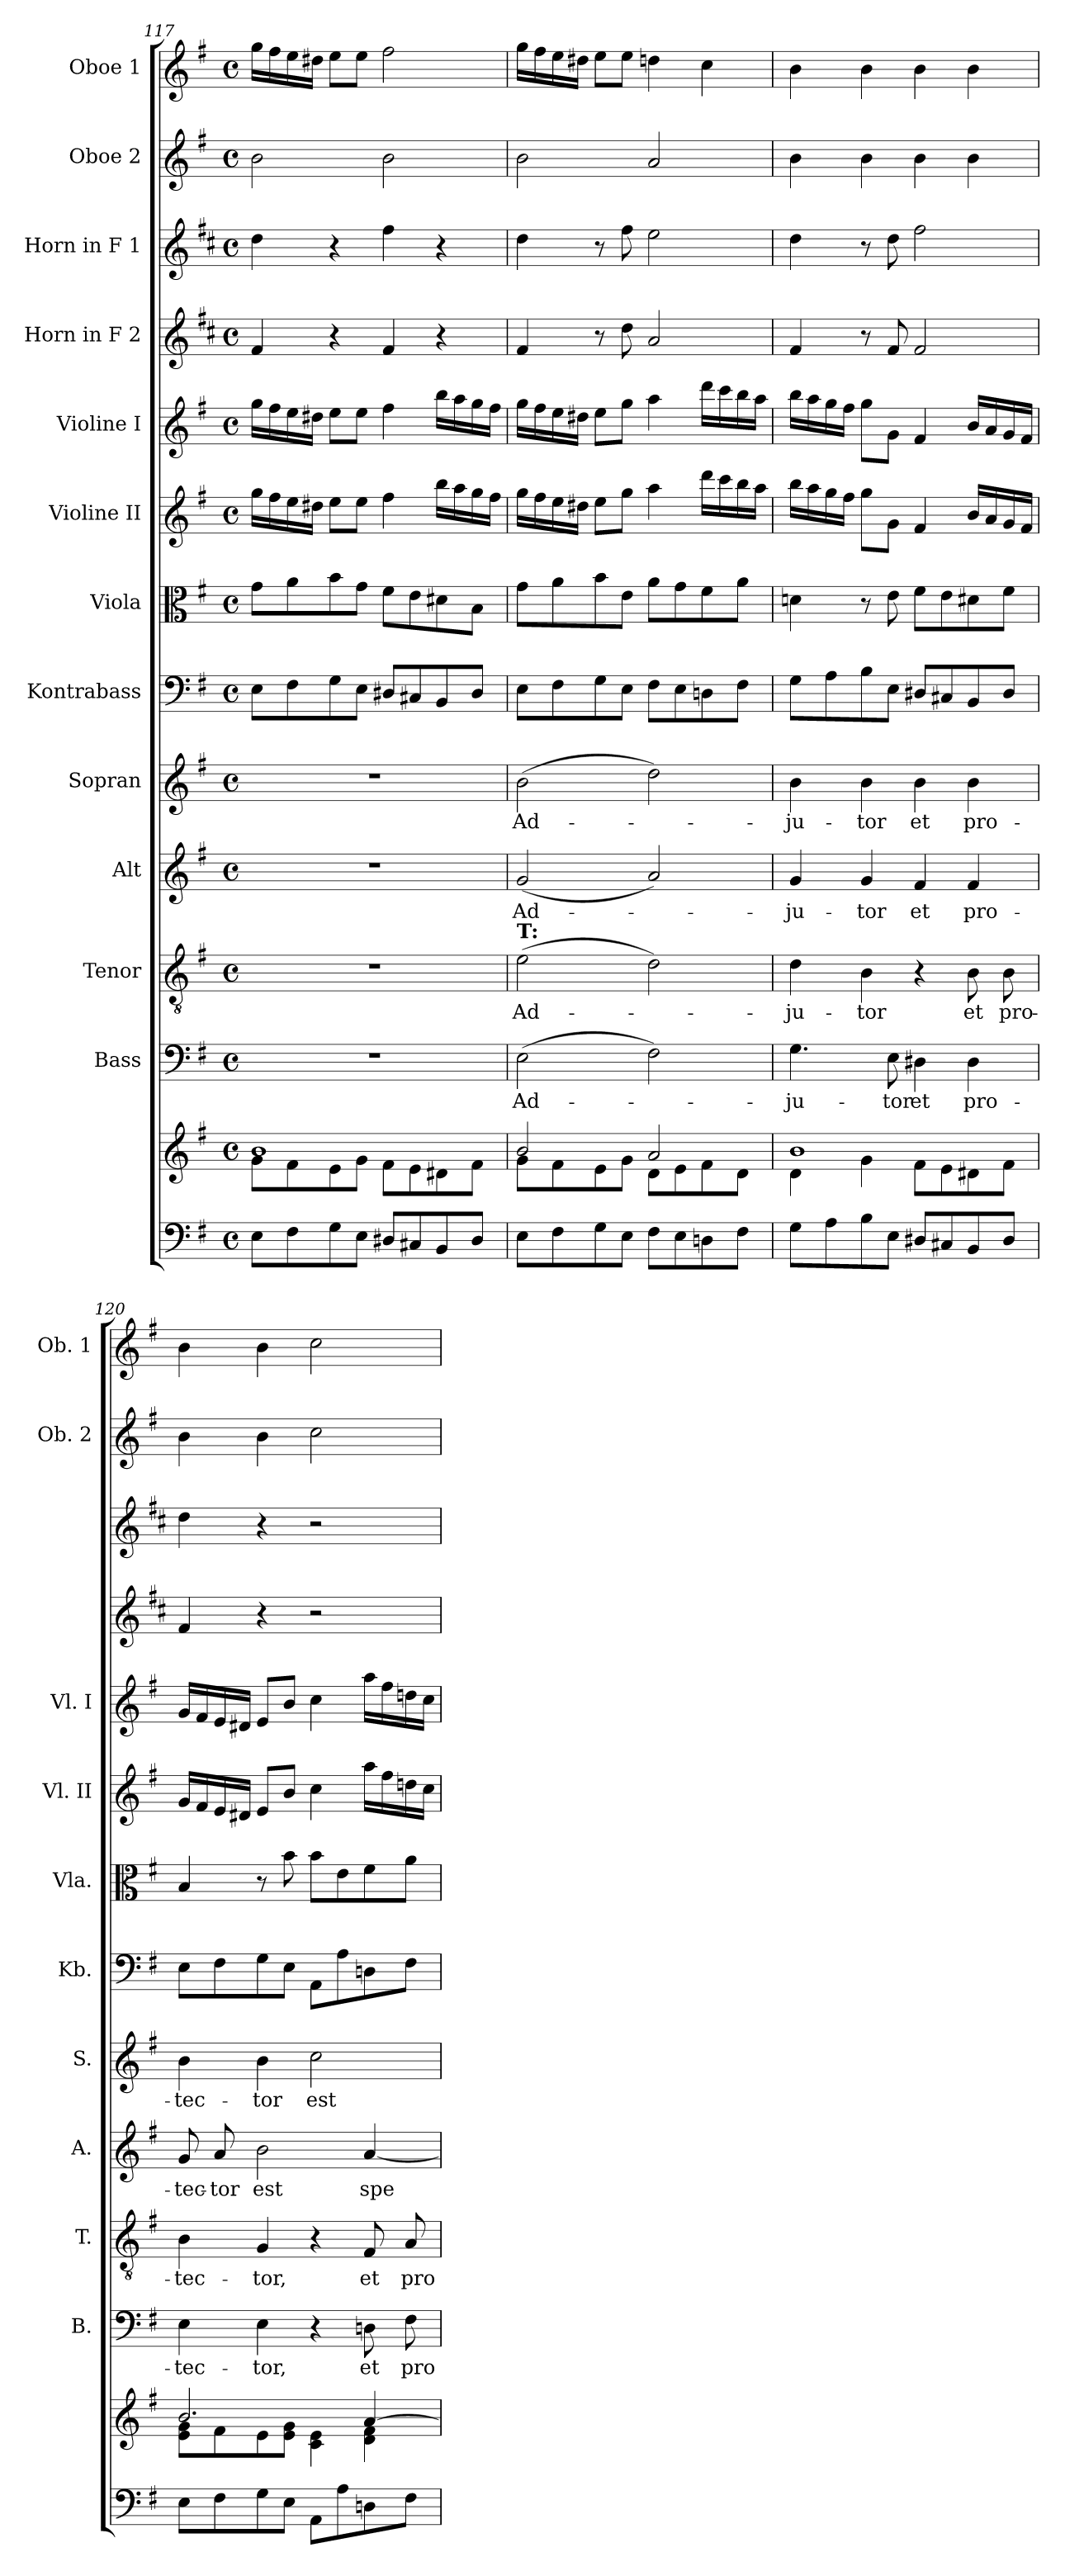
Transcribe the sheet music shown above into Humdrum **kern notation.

**kern	**kern	**kern	**text	**kern	**text	**kern	**text	**kern	**text	**kern	**kern	**kern	**kern	**kern	**kern	**kern	**kern
*part13	*part13	*part12	*part12	*part11	*part11	*part10	*part10	*part9	*part9	*part8	*part7	*part6	*part5	*part4	*part3	*part2	*part1
*staff14	*staff13	*staff12	*staff12	*staff11	*staff11	*staff10	*staff10	*staff9	*staff9	*staff8	*staff7	*staff6	*staff5	*staff4	*staff3	*staff2	*staff1
*	*	*I"Bass	*	*I"Tenor	*	*I"Alt	*	*I"Sopran	*	*I"Kontrabass	*I"Viola	*I"Violine II	*I"Violine I	*I"Horn in F 2	*I"Horn in F 1	*I"Oboe 2	*I"Oboe 1
*	*	*I'B.	*	*I'T.	*	*I'A.	*	*I'S.	*	*I'Kb.	*I'Vla.	*I'Vl. II	*I'Vl. I	*	*	*I'Ob. 2	*I'Ob. 1
!!LO:PB:g=z
*clefF4	*clefG2	*clefF4	*	*clefGv2	*	*clefG2	*	*clefG2	*	*clefF4	*clefC3	*clefG2	*clefG2	*clefG2	*clefG2	*clefG2	*clefG2
*	*	*	*	*	*	*	*	*	*	*ITrd7c12	*	*	*	*ITrd4c7	*ITrd4c7	*	*
*k[f#]	*k[f#]	*k[f#]	*	*k[f#]	*	*k[f#]	*	*k[f#]	*	*k[f#]	*k[f#]	*k[f#]	*k[f#]	*k[f#]	*k[f#]	*k[f#]	*k[f#]
*G:	*G:	*G:	*	*G:	*	*G:	*	*G:	*	*G:	*G:	*G:	*G:	*G:	*G:	*G:	*G:
*M4/4	*M4/4	*M4/4	*	*M4/4	*	*M4/4	*	*M4/4	*	*M4/4	*M4/4	*M4/4	*M4/4	*M4/4	*M4/4	*M4/4	*M4/4
*met(c)	*met(c)	*met(c)	*	*met(c)	*	*met(c)	*	*met(c)	*	*met(c)	*met(c)	*met(c)	*met(c)	*met(c)	*met(c)	*met(c)	*met(c)
=117	=117	=117	=117	=117	=117	=117	=117	=117	=117	=117	=117	=117	=117	=117	=117	=117	=117
*	*^	*	*	*	*	*	*	*	*	*	*	*	*	*	*	*	*
8E\L	1b	8g\L	1r	.	1r	.	1r	.	1r	.	8EE\L	8g\L	16gg\LL	16gg\LL	4B/	4g\	2b\	16gg\LL
.	.	.	.	.	.	.	.	.	.	.	.	.	16ff#\	16ff#\	.	.	.	16ff#\
8F#\	.	8f#\	.	.	.	.	.	.	.	.	8FF#\	8a\	16ee\	16ee\	.	.	.	16ee\
.	.	.	.	.	.	.	.	.	.	.	.	.	16dd#X\JJ	16dd#X\JJ	.	.	.	16dd#X\JJ
8G\	.	8e\	.	.	.	.	.	.	.	.	8GG\	8b\	8ee\L	8ee\L	4r	4r	.	8ee\L
8E\J	.	8g\J	.	.	.	.	.	.	.	.	8EE\J	8g\J	8ee\J	8ee\J	.	.	.	8ee\J
8D#X/L	.	8f#\L	.	.	.	.	.	.	.	.	8DD#X/L	8f#\L	4ff#\	4ff#\	4B/	4b\	2b\	2ff#\
8C#X/	.	8e\	.	.	.	.	.	.	.	.	8CC#X/	8e\	.	.	.	.	.	.
8BB/	.	8d#X\	.	.	.	.	.	.	.	.	8BBB/	8d#X\	16bb\LL	16bb\LL	4r	4r	.	.
.	.	.	.	.	.	.	.	.	.	.	.	.	16aa\	16aa\	.	.	.	.
8D#/J	.	8f#\J	.	.	.	.	.	.	.	.	8DD#/J	8B\J	16gg\	16gg\	.	.	.	.
.	.	.	.	.	.	.	.	.	.	.	.	.	16ff#\JJ	16ff#\JJ	.	.	.	.
=118	=118	=118	=118	=118	=118	=118	=118	=118	=118	=118	=118	=118	=118	=118	=118	=118	=118	=118
!	!	!	!	!	!LO:TX:a:B:t=T&colon;	!	!	!	!	!	!	!	!	!	!	!	!	!
!	!	!	!	!LO:LY:b	!	!LO:LY:b	!	!LO:LY:b	!	!LO:LY:b	!	!	!	!	!	!	!	!
8E\L	2b/	8g\L	(>2E\	Ad-	(>2e\	Ad-	(<2g/	Ad-	(>2b\	Ad-	8EE\L	8g\L	16gg\LL	16gg\LL	4B/	4g\	2b\	16gg\LL
.	.	.	.	.	.	.	.	.	.	.	.	.	16ff#\	16ff#\	.	.	.	16ff#\
8F#\	.	8f#\	.	.	.	.	.	.	.	.	8FF#\	8a\	16ee\	16ee\	.	.	.	16ee\
.	.	.	.	.	.	.	.	.	.	.	.	.	16dd#X\JJ	16dd#X\JJ	.	.	.	16dd#X\JJ
8G\	.	8e\	.	.	.	.	.	.	.	.	8GG\	8b\	8ee\L	8ee\L	8r	8r	.	8ee\L
8E\J	.	8g\J	.	.	.	.	.	.	.	.	8EE\J	8e\J	8gg\J	8gg\J	8g\	8b\	.	8ee\J
8F#\L	2a/	8d\L	2F#\)	.	2d\)	.	2a/)	.	2dd\)	.	8FF#\L	8a\L	4aa\	4aa\	2d/	2a\	2a/	4ddn\
8E\	.	8e\	.	.	.	.	.	.	.	.	8EE\	8g\	.	.	.	.	.	.
8Dn\	.	8f#\	.	.	.	.	.	.	.	.	8DDn\	8f#\	16ddd\LL	16ddd\LL	.	.	.	4cc\
.	.	.	.	.	.	.	.	.	.	.	.	.	16ccc\	16ccc\	.	.	.	.
8F#\J	.	8d\J	.	.	.	.	.	.	.	.	8FF#\J	8a\J	16bb\	16bb\	.	.	.	.
.	.	.	.	.	.	.	.	.	.	.	.	.	16aa\JJ	16aa\JJ	.	.	.	.
=119	=119	=119	=119	=119	=119	=119	=119	=119	=119	=119	=119	=119	=119	=119	=119	=119	=119	=119
!	!	!	!	!LO:LY:b	!	!LO:LY:b	!	!LO:LY:b	!	!LO:LY:b	!	!	!	!	!	!	!	!
8G\L	1b	4d\	4.G\	-ju-	4d\	-ju-	4g/	-ju-	4b\	-ju-	8GG\L	4dn\	16bb\LL	16bb\LL	4B/	4g\	4b\	4b\
.	.	.	.	.	.	.	.	.	.	.	.	.	16aa\	16aa\	.	.	.	.
8A\	.	.	.	.	.	.	.	.	.	.	8AA\	.	16gg\	16gg\	.	.	.	.
.	.	.	.	.	.	.	.	.	.	.	.	.	16ff#\JJ	16ff#\JJ	.	.	.	.
!	!	!	!	!	!	!LO:LY:b	!	!LO:LY:b	!	!LO:LY:b	!	!	!	!	!	!	!	!
8B\	.	4g\	.	.	4B\	-tor	4g/	-tor	4b\	-tor	8BB\	8r	8gg\L	8gg\L	8r	8r	4b\	4b\
!	!	!	!	!LO:LY:b	!	!	!	!	!	!	!	!	!	!	!	!	!	!
8E\J	.	.	8E\	-tor	.	.	.	.	.	.	8EE\J	8e\	8g\J	8g\J	8B/	8g\	.	.
!	!	!	!	!LO:LY:b	!	!	!	!LO:LY:b	!	!LO:LY:b	!	!	!	!	!	!	!	!
8D#X/L	.	8f#\L	4D#X\	et	4r	.	4f#/	et	4b\	et	8DD#X/L	8f#\L	4f#/	4f#/	2B/	2b\	4b\	4b\
8C#X/	.	8e\	.	.	.	.	.	.	.	.	8CC#X/	8e\	.	.	.	.	.	.
!	!	!	!	!LO:LY:b	!	!LO:LY:b	!	!LO:LY:b	!	!LO:LY:b	!	!	!	!	!	!	!	!
8BB/	.	8d#X\	4D#\	pro-	8B\	et	4f#/	pro-	4b\	pro-	8BBB/	8d#X\	16b/LL	16b/LL	.	.	4b\	4b\
.	.	.	.	.	.	.	.	.	.	.	.	.	16a/	16a/	.	.	.	.
!	!	!	!	!	!	!LO:LY:b	!	!	!	!	!	!	!	!	!	!	!	!
8D#/J	.	8f#\J	.	.	8B\	pro-	.	.	.	.	8DD#/J	8f#\J	16g/	16g/	.	.	.	.
.	.	.	.	.	.	.	.	.	.	.	.	.	16f#/JJ	16f#/JJ	.	.	.	.
=120	=120	=120	=120	=120	=120	=120	=120	=120	=120	=120	=120	=120	=120	=120	=120	=120	=120	=120
!	!	!	!	!LO:LY:b	!	!LO:LY:b	!	!LO:LY:b	!	!LO:LY:b	!	!	!	!	!	!	!	!
8E\L	2.b/	8e\ 8g\L	4E\	-tec-	4B\	-tec-	8g/	-tec-	4b\	-tec-	8EE\L	4B/	16g/LL	16g/LL	4B/	4g\	4b\	4b\
.	.	.	.	.	.	.	.	.	.	.	.	.	16f#/	16f#/	.	.	.	.
!	!	!	!	!	!	!	!	!LO:LY:b	!	!	!	!	!	!	!	!	!	!
8F#\	.	8f#\	.	.	.	.	8a/	-tor	.	.	8FF#\	.	16e/	16e/	.	.	.	.
.	.	.	.	.	.	.	.	.	.	.	.	.	16d#X/JJ	16d#X/JJ	.	.	.	.
!	!	!	!	!LO:LY:b	!	!LO:LY:b	!	!LO:LY:b	!	!LO:LY:b	!	!	!	!	!	!	!	!
8G\	.	8e\	4E\	-tor,	4G/	-tor,	2b\	est	4b\	-tor	8GG\	8r	8e/L	8e/L	4r	4r	4b\	4b\
8E\J	.	8e\ 8g\J	.	.	.	.	.	.	.	.	8EE\J	8b\	8b/J	8b/J	.	.	.	.
!	!	!	!	!	!	!	!	!	!	!LO:LY:b	!	!	!	!	!	!	!	!
8AA\L	.	4c\ 4e\	4r	.	4r	.	.	.	2cc\	est	8AAA\L	8b\L	4cc\	4cc\	2r	2r	2cc\	2cc\
8A\	.	.	.	.	.	.	.	.	.	.	8AA\	8e\	.	.	.	.	.	.
!	!	!	!	!LO:LY:b	!	!LO:LY:b	!	!LO:LY:b	!	!	!	!	!	!	!	!	!	!
8Dn\	[>4a/	4d\ 4f#\	8Dn\	et	8F#/	et	[4a/	spe-	.	.	8DDn\	8f#\	16aa\LL	16aa\LL	.	.	.	.
.	.	.	.	.	.	.	.	.	.	.	.	.	16ff#\	16ff#\	.	.	.	.
!	!	!	!	!LO:LY:b	!	!LO:LY:b	!	!	!	!	!	!	!	!	!	!	!	!
8F#\J	.	.	8F#\	pro-	8A/	pro-	.	.	.	.	8FF#\J	8a\J	16ddn\	16ddn\	.	.	.	.
.	.	.	.	.	.	.	.	.	.	.	.	.	16cc\JJ	16cc\JJ	.	.	.	.
*	*v	*v	*	*	*	*	*	*	*	*	*	*	*	*	*	*	*	*
=	=	=	=	=	=	=	=	=	=	=	=	=	=	=	=	=	=
*-	*-	*-	*-	*-	*-	*-	*-	*-	*-	*-	*-	*-	*-	*-	*-	*-	*-
